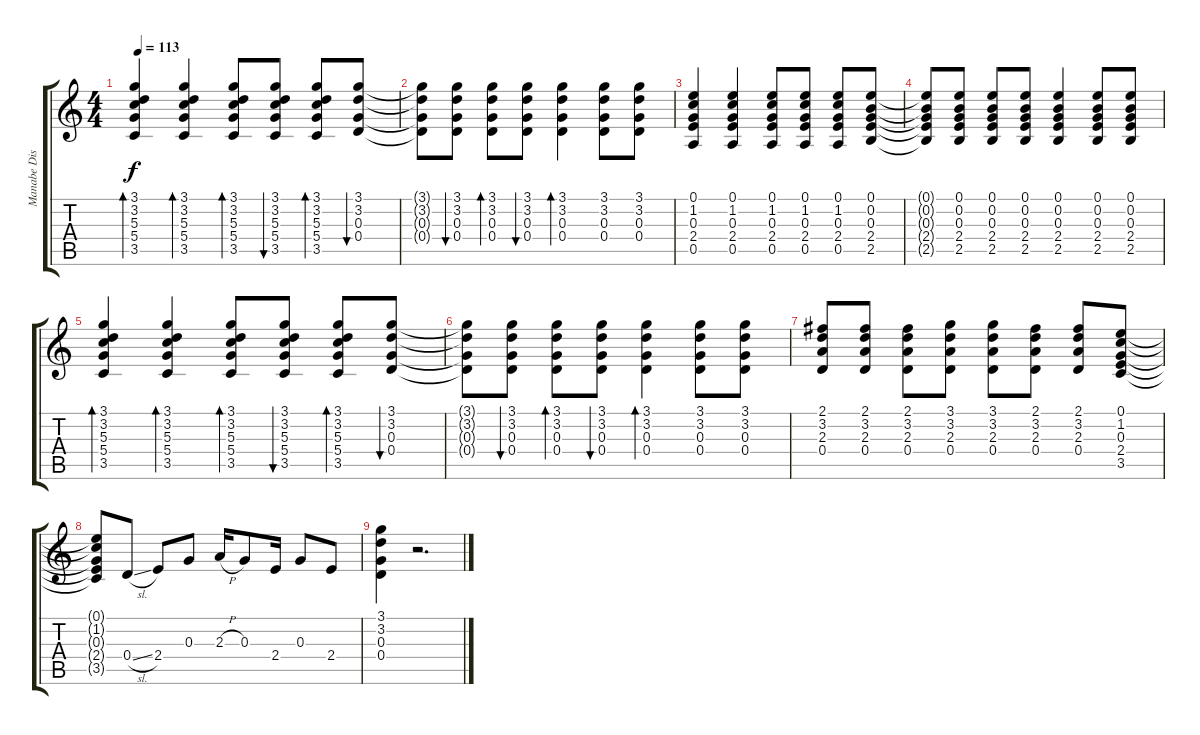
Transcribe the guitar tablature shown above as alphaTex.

\track ("Manabe Distortion" "Manabe Dis") {instrument distortionguitar}
\staff {score tabs}
\tuning (E4 B3 G3 D3 A2 E2) {hide}
\ts (4 4)
\tempo 113
\clef g2
\ks c
(3.1 3.2 5.3 5.4 3.5).4{bd 30 dy f} (3.1 3.2 5.3 5.4 3.5).4{bd 30} (3.1 3.2 5.3 5.4 3.5).8{bd 30} (3.1 3.2 5.3 5.4 3.5).8{bu 30} (3.1 3.2 5.3 5.4 3.5).8{bd 30} (3.1 3.2 0.3 0.4).8{bu 60} |
(3.1{t} 3.2{t} 0.3{t} 0.4{t}).8 (3.1 3.2 0.3 0.4).8{bu 60} (3.1 3.2 0.3 0.4).8{bd 60} (3.1 3.2 0.3 0.4).8{bu 60} (3.1 3.2 0.3 0.4).4{bd 60} (3.1 3.2 0.3 0.4).8 (3.1 3.2 0.3 0.4).8 |
(0.1 1.2 0.3 2.4 0.5).4 (0.1 1.2 0.3 2.4 0.5).4 (0.1 1.2 0.3 2.4 0.5).8 (0.1 1.2 0.3 2.4 0.5).8 (0.1 1.2 0.3 2.4 0.5).8 (0.1 0.2 0.3 2.4 2.5).8 |
(0.1{t} 0.2{t} 0.3{t} 2.4{t} 2.5{t}).8 (0.1 0.2 0.3 2.4 2.5).8 (0.1 0.2 0.3 2.4 2.5).8 (0.1 0.2 0.3 2.4 2.5).8 (0.1 0.2 0.3 2.4 2.5).4 (0.1 0.2 0.3 2.4 2.5).8 (0.1 0.2 0.3 2.4 2.5).8 |
(3.1 3.2 5.3 5.4 3.5).4{bd 30} (3.1 3.2 5.3 5.4 3.5).4{bd 30} (3.1 3.2 5.3 5.4 3.5).8{bd 30} (3.1 3.2 5.3 5.4 3.5).8{bu 30} (3.1 3.2 5.3 5.4 3.5).8{bd 30} (3.1 3.2 0.3 0.4).8{bu 60} |
(3.1{t} 3.2{t} 0.3{t} 0.4{t}).8 (3.1 3.2 0.3 0.4).8{bu 60} (3.1 3.2 0.3 0.4).8{bd 60} (3.1 3.2 0.3 0.4).8{bu 60} (3.1 3.2 0.3 0.4).4{bd 60} (3.1 3.2 0.3 0.4).8 (3.1 3.2 0.3 0.4).8 |
(2.1 3.2 2.3 0.4).8 (2.1 3.2 2.3 0.4).8 (2.1 3.2 2.3 0.4).8 (3.1 3.2 2.3 0.4).8 (3.1 3.2 2.3 0.4).8 (2.1 3.2 2.3 0.4).8 (2.1 3.2 2.3 0.4).8 (0.1 1.2 0.3 2.4 3.5).8 |
(0.1{t} 1.2{t} 0.3{t} 2.4{t} 3.5{t}).8 0.4{sl}.8 2.4.8 0.3.8 2.3{h}.16 0.3.8 2.4.16 0.3.8 2.4.8 |
(3.1 3.2 0.3 0.4).4 r.2{d}
